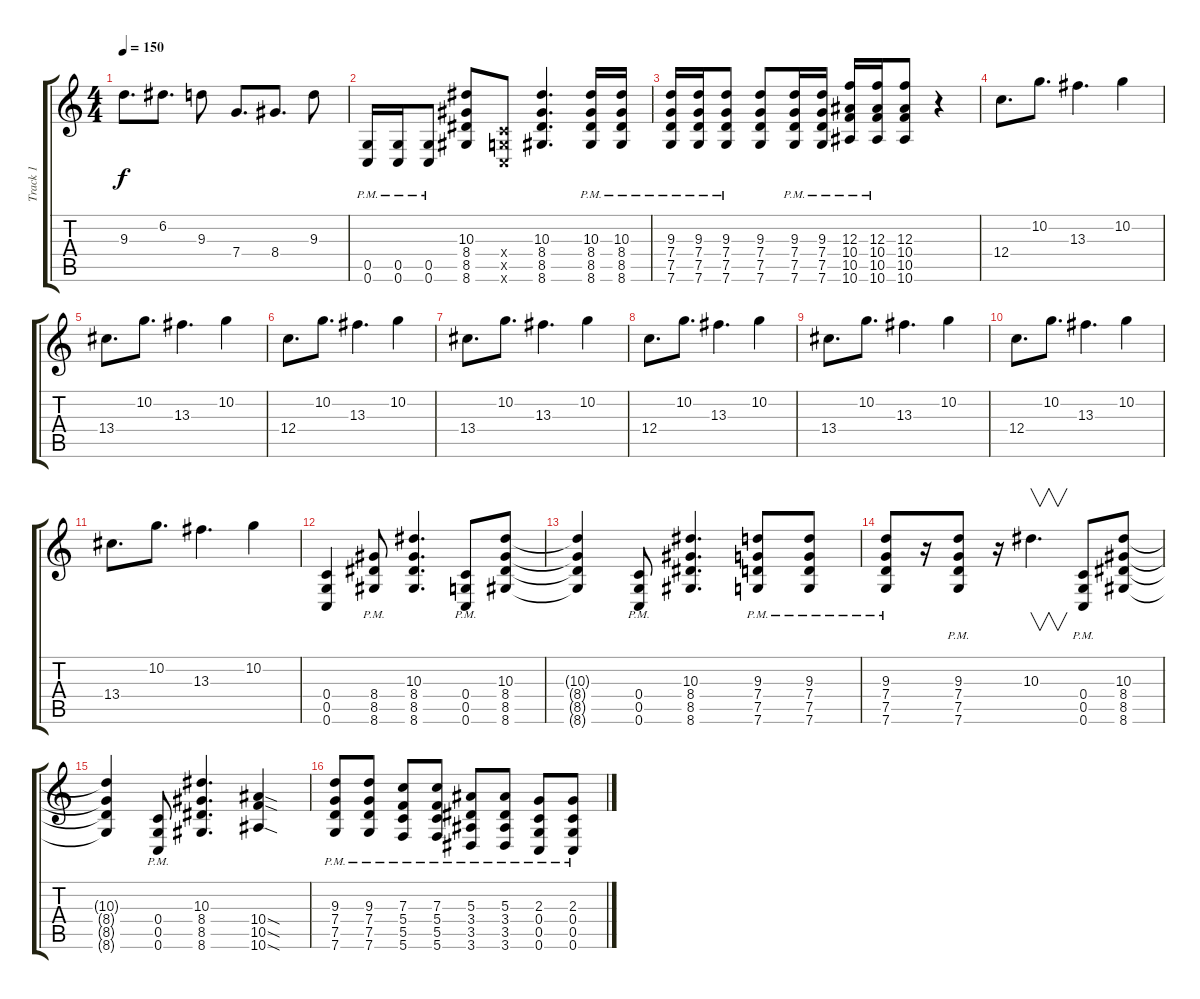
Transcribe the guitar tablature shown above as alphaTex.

\track ("Track 1" "Track 1") {instrument distortionguitar}
\staff {score tabs}
\tuning (D4 A3 F3 C3 G2 C2) {hide}
\ts (4 4)
\tempo 150
\clef g2
\ks c
9.3.8{d dy f} 6.2.8{d} 9.3.8 7.4.8{d} 8.4.8{d} 9.3.8 |
(0.5{pm} 0.6{pm}).16 (0.5{pm} 0.6{pm}).16 (0.5{pm} 0.6{pm}).8 (10.3 8.4 8.5 8.6).8 (0.4{x} 0.5{x} 0.6{x}).8 (10.3 8.4 8.5 8.6).4{d} (10.3{pm} 8.4{pm} 8.5{pm} 8.6{pm}).16 (10.3{pm} 8.4{pm} 8.5{pm} 8.6{pm}).16 |
(9.3{pm} 7.4{pm} 7.5{pm} 7.6{pm}).16 (9.3{pm} 7.4{pm} 7.5{pm} 7.6{pm}).16 (9.3{pm} 7.4{pm} 7.5{pm} 7.6{pm}).8 (9.3 7.4 7.5 7.6).8 (9.3{pm} 7.4{pm} 7.5{pm} 7.6{pm}).16 (9.3{pm} 7.4{pm} 7.5{pm} 7.6{pm}).16 (12.3{pm} 10.4{pm} 10.5{pm} 10.6{pm}).16 (12.3{pm} 10.4{pm} 10.5{pm} 10.6{pm}).16 (12.3 10.4 10.5 10.6).8 r.4 |
12.4.8{d} 10.2.8{d} 13.3.4{d} 10.2.4 |
13.4.8{d} 10.2.8{d} 13.3.4{d} 10.2.4 |
12.4.8{d} 10.2.8{d} 13.3.4{d} 10.2.4 |
13.4.8{d} 10.2.8{d} 13.3.4{d} 10.2.4 |
12.4.8{d} 10.2.8{d} 13.3.4{d} 10.2.4 |
13.4.8{d} 10.2.8{d} 13.3.4{d} 10.2.4 |
12.4.8{d} 10.2.8{d} 13.3.4{d} 10.2.4 |
13.4.8{d} 10.2.8{d} 13.3.4{d} 10.2.4 |
(0.4 0.5 0.6).4 (8.4{pm} 8.5{pm} 8.6{pm}).8 (10.3 8.4 8.5 8.6).4{d} (0.4{pm} 0.5{pm} 0.6{pm}).8 (10.3 8.4 8.5 8.6).8 |
(10.3{t} 8.4{t} 8.5{t} 8.6{t}).4 (0.4{pm} 0.5{pm} 0.6{pm}).8 (10.3 8.4 8.5 8.6).4{d} (9.3{pm} 7.4{pm} 7.5{pm} 7.6{pm}).8 (9.3{pm} 7.4{pm} 7.5{pm} 7.6{pm}).8 |
(9.3{pm} 7.4{pm} 7.5{pm} 7.6{pm}).8 r.16 (9.3{pm} 7.4{pm} 7.5{pm} 7.6{pm}).8 r.16 10.3.4{v d instrument guitarharmonics} (0.4{pm} 0.5{pm} 0.6{pm}).8{instrument distortionguitar} (10.3 8.4 8.5 8.6).8 |
(10.3{t} 8.4{t} 8.5{t} 8.6{t}).4 (0.4{pm} 0.5{pm} 0.6{pm}).8 (10.3 8.4 8.5 8.6).4{d} (10.4{sod} 10.5{sod} 10.6{sod}).4 |
(9.3{pm} 7.4{pm} 7.5{pm} 7.6{pm}).8 (9.3{pm} 7.4{pm} 7.5{pm} 7.6{pm}).8 (7.3{pm} 5.4{pm} 5.5{pm} 5.6{pm}).8 (7.3{pm} 5.4{pm} 5.5{pm} 5.6{pm}).8 (5.3{pm} 3.4{pm} 3.5{pm} 3.6{pm}).8 (5.3{pm} 3.4{pm} 3.5{pm} 3.6{pm}).8 (2.3{pm} 0.4{pm} 0.5{pm} 0.6{pm}).8 (2.3{pm} 0.4{pm} 0.5{pm} 0.6{pm}).8
